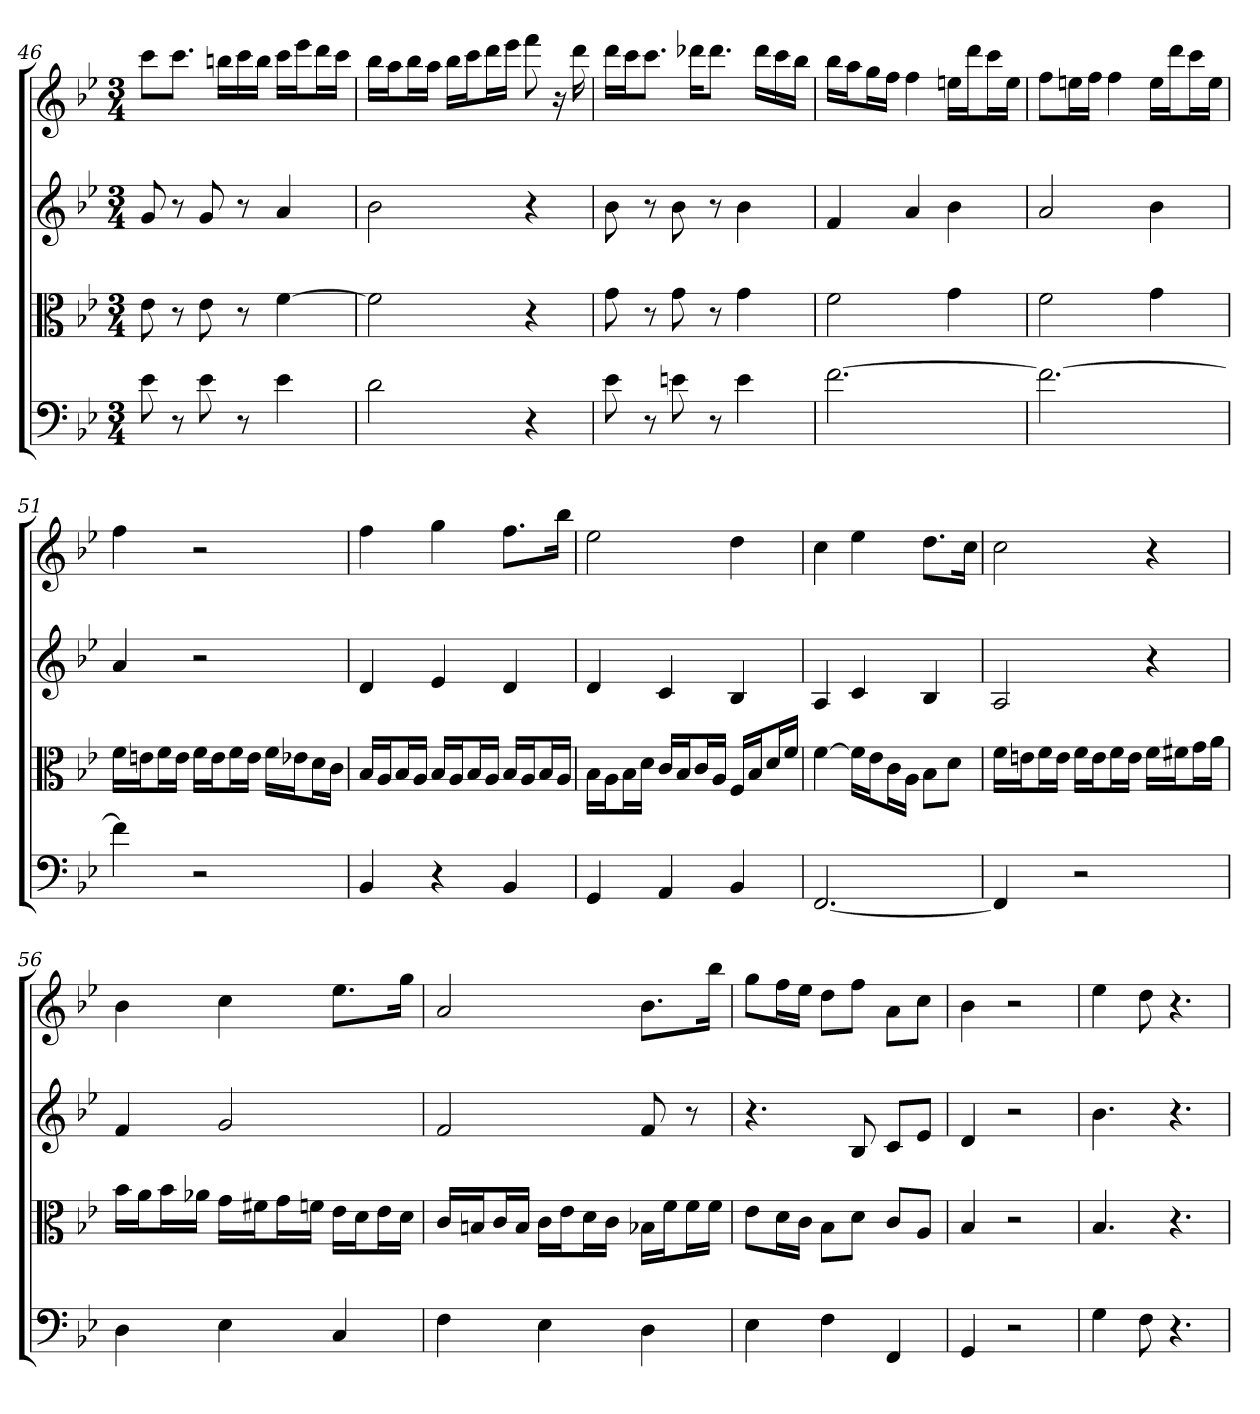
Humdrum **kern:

**kern	**kern	**kern	**kern
*part4	*part3	*part2	*part1
*staff4	*staff3	*staff2	*staff1
*clefF4	*clefC3	*	*
*k[b-e-]	*k[b-e-]	*k[b-e-]	*k[b-e-]
*B-:	*B-:	*B-:	*B-:
*M3/4	*M3/4	*M3/4	*M3/4
=46	=46	=46	=46
8e-	8e-	8g	8cccL
8r	8r	8r	8.cccJ
8e-	8e-	8g	.
.	.	.	16bbnLL
8r	8r	8r	16ccc
.	.	.	16bbJJ
4e-	[4f	4a	16cccLL
.	.	.	16eee-J
.	.	.	16dddL
.	.	.	16cccJJ
=47	=47	=47	=47
2d	2f]	2b-	16bb-LL
.	.	.	16aaJ
.	.	.	16bb-L
.	.	.	16aaJJ
.	.	.	16bb-LL
.	.	.	16cccJ
.	.	.	16dddL
.	.	.	16eee-JJ
4r	4r	4r	8fff
.	.	.	16r
.	.	.	16ddd
=48	=48	=48	=48
8e-	8g	8b-	16dddLL
.	.	.	16cccJ
8r	8r	8r	8.cccJ
8en	8g	8b-	.
.	.	.	16ddd-XKL
8r	8r	8r	8.ddd-J
4e	4g	4b-	.
.	.	.	16ddd-LL
.	.	.	16ccc
.	.	.	16bb-JJ
=49	=49	=49	=49
[2.f	2f	4f	16bb-LL
.	.	.	16aaJ
.	.	.	16ggL
.	.	.	16ffJJ
.	.	4a	4ff
.	4g	4b-	16eenLL
.	.	.	16dddJ
.	.	.	16cccL
.	.	.	16eeJJ
=50	=50	=50	=50
2.f_	2f	2a	8ffL
.	.	.	16eenL
.	.	.	16ffJJ
.	.	.	4ff
.	4g	4b-	16eeLL
.	.	.	16dddJ
.	.	.	16cccL
.	.	.	16eeJJ
=51	=51	=51	=51
4f]	16f\LL	4a	4ff
.	16en\J	.	.
.	16f\L	.	.
.	16e\JJ	.	.
2r	16f\LL	2r	2r
.	16e\J	.	.
.	16f\L	.	.
.	16e\JJ	.	.
.	16f\LL	.	.
.	16e-X\J	.	.
.	16d\L	.	.
.	16c\JJ	.	.
=52	=52	=52	=52
4BB-	16B-/LL	4d	4ff
.	16A/J	.	.
.	16B-/L	.	.
.	16A/JJ	.	.
4r	16B-/LL	4e-	4gg
.	16A/J	.	.
.	16B-/L	.	.
.	16A/JJ	.	.
4BB-	16B-/LL	4d	8.ffL
.	16A/J	.	.
.	16B-/L	.	.
.	16A/JJ	.	16bb-Jk
=53	=53	=53	=53
4GG	16B-\LL	4d	2ee-
.	16A\J	.	.
.	16B-\L	.	.
.	16d\JJ	.	.
4AA	16c/LL	4c	.
.	16B-/J	.	.
.	16c/L	.	.
.	16A/JJ	.	.
4BB-	16F/LL	4B-	4dd
.	16B-/J	.	.
.	16d/L	.	.
.	16f/JJ	.	.
=54	=54	=54	=54
[2.FF	[4f	4A	4cc
.	16f\LL]	4c	4ee-
.	16e-\J	.	.
.	16c\L	.	.
.	16A\JJ	.	.
.	8B-\L	4B-	8.ddL
.	8d\J	.	.
.	.	.	16ccJk
=55	=55	=55	=55
4FF]	16f\LL	2A	2cc
.	16en\J	.	.
.	16f\L	.	.
.	16e\JJ	.	.
2r	16f\LL	.	.
.	16e\J	.	.
.	16f\L	.	.
.	16e\JJ	.	.
.	16f\LL	4r	4r
.	16f#X\J	.	.
.	16g\L	.	.
.	16a\JJ	.	.
=56	=56	=56	=56
4D	16b-\LL	4f	4b-
.	16a\J	.	.
.	16b-\L	.	.
.	16a-X\JJ	.	.
4E-	16g\LL	2g	4cc
.	16f#X\J	.	.
.	16g\L	.	.
.	16fn\JJ	.	.
4C	16e-\LL	.	8.ee-L
.	16d\J	.	.
.	16e-\L	.	.
.	16d\JJ	.	16ggJk
=57	=57	=57	=57
4F	16c/LL	2f	2a
.	16Bn/J	.	.
.	16c/L	.	.
.	16B/JJ	.	.
4E-	16c\LL	.	.
.	16e-\J	.	.
.	16d\L	.	.
.	16c\JJ	.	.
4D	16B-X\LL	8f	8.b-L
.	16f\J	.	.
.	16f\L	8r	.
.	16f\JJ	.	16bb-Jk
=58	=58	=58	=58
4E-	8e-\L	4.r	8ggL
.	16d\L	.	16ffL
.	16c\JJ	.	16ee-JJ
4F	8B-\L	.	8ddL
.	8d\J	8B-	8ffJ
4FF	8c/L	8cL	8aL
.	8A/J	8e-J	8ccJ
=59	=59	=59	=59
4GG	4B-	4d	4b-
2r	2r	2r	2r
=60	=60	=60	=60
4G	4.B-	4.b-	4ee-
8F	.	.	8dd
4.r	4.r	4.r	4.r
=	=	=	=
*-	*-	*-	*-
